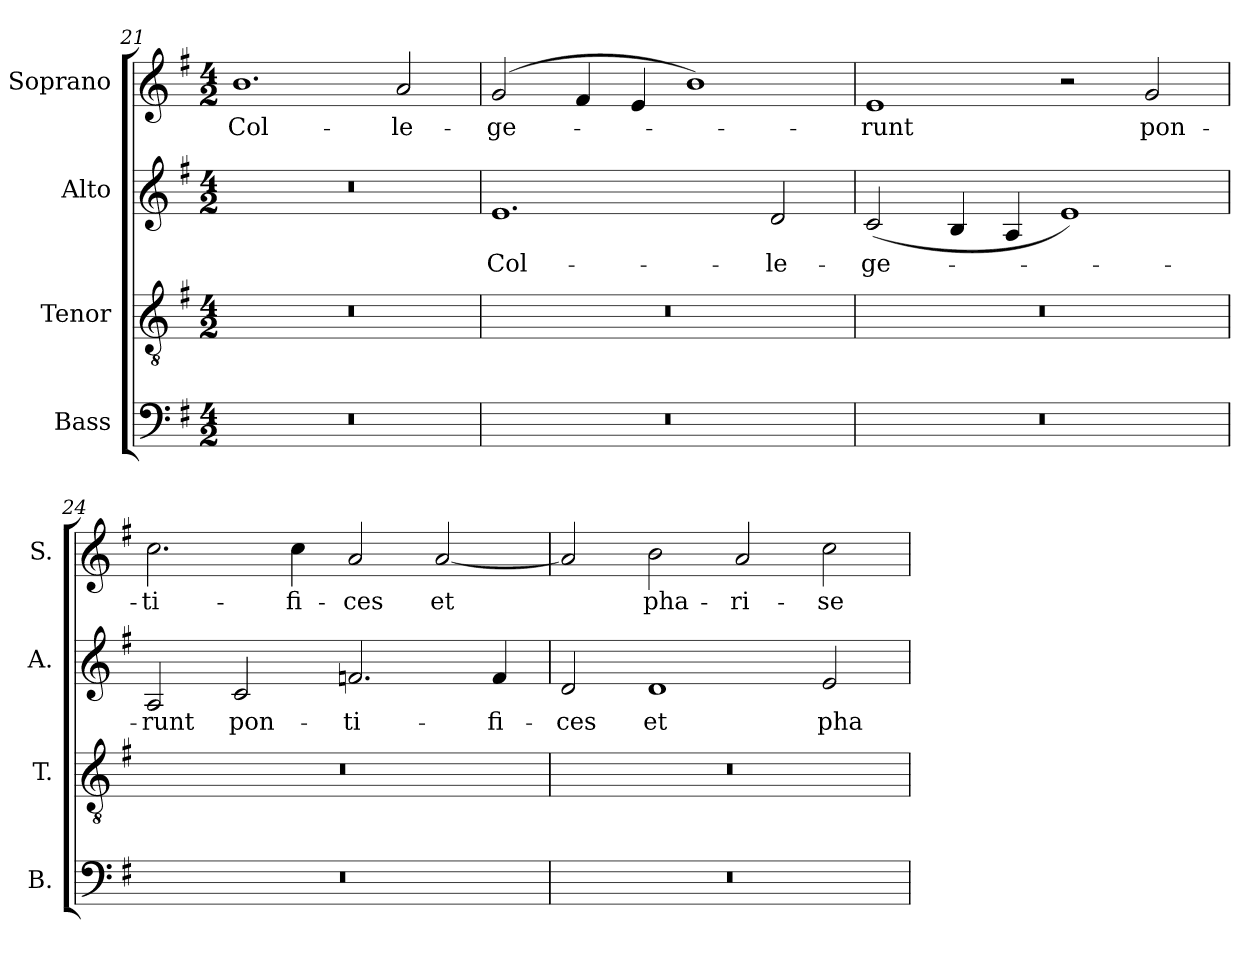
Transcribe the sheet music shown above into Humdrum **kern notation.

**kern	**kern	**kern	**text	**kern	**text
*part4	*part3	*part2	*part2	*part1	*part1
*staff4	*staff3	*staff2	*staff2	*staff1	*staff1
*I"Bass	*I"Tenor	*I"Alto	*	*I"Soprano	*
*I'B.	*I'T.	*I'A.	*	*I'S.	*
*clefF4	*clefGv2	*clefG2	*	*clefG2	*
*	*ITrd7c12	*	*	*	*
*k[f#]	*k[f#]	*k[f#]	*	*k[f#]	*
*G:	*G:	*G:	*	*G:	*
*M4/2	*M4/2	*M4/2	*	*M4/2	*
=21	=21	=21	=21	=21	=21
!LO:N:vis=1	!LO:N:vis=1	!LO:N:vis=1	!	!	!
!	!	!	!	!	!LO:LY:b:color=#000000
0r	0r	0r	.	1.bi	Col-
!	!	!	!	!	!LO:LY:b:color=#000000
.	.	.	.	2ai/	-le-
=22	=22	=22	=22	=22	=22
!LO:N:vis=1	!LO:N:vis=1	!	!	!	!
!	!	!	!LO:LY:b:color=#000000	!	!
!	!	!	!	!	!LO:LY:b:color=#000000
0r	0r	1.ei	Col-	(2gi/	-ge-
.	.	.	.	4f#i/	.
.	.	.	.	4ei/	.
.	.	.	.	1bi)	.
!	!	!	!LO:LY:b:color=#000000	!	!
.	.	2di/	-le-	.	.
=23	=23	=23	=23	=23	=23
!LO:N:vis=1	!LO:N:vis=1	!	!	!	!
!	!	!	!LO:LY:b:color=#000000	!	!
!	!	!	!	!	!LO:LY:b:color=#000000
0r	0r	(2ci/	-ge-	1ei	-runt
.	.	4Bi/	.	.	.
.	.	4Ai/	.	.	.
.	.	1ei)	.	2r	.
!	!	!	!	!	!LO:LY:b:color=#000000
.	.	.	.	2gi/	pon-
!!LO:LB:g=z
=24	=24	=24	=24	=24	=24
!LO:N:vis=1	!LO:N:vis=1	!	!	!	!
!	!	!	!LO:LY:b:color=#000000	!	!
!	!	!	!	!	!LO:LY:b:color=#000000
0r	0r	2Ai/	-runt	2.cci\	-ti-
!	!	!	!LO:LY:b:color=#000000	!	!
.	.	2ci/	pon-	.	.
!	!	!	!	!	!LO:LY:b:color=#000000
.	.	.	.	4cci\	-fi-
!	!	!	!LO:LY:b:color=#000000	!	!
!	!	!	!	!	!LO:LY:b:color=#000000
.	.	2.fni/	-ti-	2ai/	-ces
!	!	!	!	!	!LO:LY:b:color=#000000
.	.	.	.	[2ai/	et
!	!	!	!LO:LY:b:color=#000000	!	!
.	.	4fi/	-fi-	.	.
=25	=25	=25	=25	=25	=25
!LO:N:vis=1	!LO:N:vis=1	!	!	!	!
!	!	!	!LO:LY:b:color=#000000	!	!
0r	0r	2di/	-ces	2ai/]	.
!	!	!	!LO:LY:b:color=#000000	!	!
!	!	!	!	!	!LO:LY:b:color=#000000
.	.	1di	et	2bi\	pha-
!	!	!	!	!	!LO:LY:b:color=#000000
.	.	.	.	2ai/	-ri-
!	!	!	!LO:LY:b:color=#000000	!	!
!	!	!	!	!	!LO:LY:b:color=#000000
.	.	2ei/	pha-	2cci\	-se-
=	=	=	=	=	=
*-	*-	*-	*-	*-	*-
